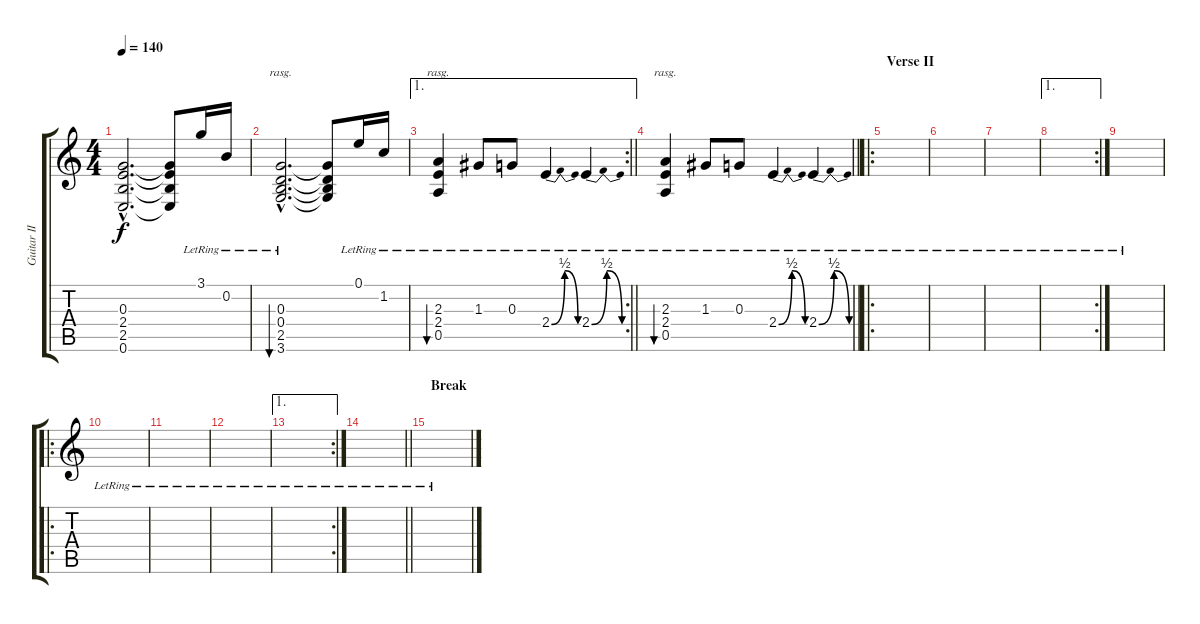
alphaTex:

\track ("Guitar II" "Guitar II") {instrument electricguitarclean}
\staff {score tabs}
\tuning (E4 B3 G3 D3 A2 E2) {hide}
\ts (4 4)
\tempo 140
\clef g2
\ks c
(0.3{hac t} 2.4{hac t} 2.5{hac t} 0.6{hac t}).2{d dy f} (0.3{t} 2.4{t} 2.5{t} 0.6{t}).8 3.1{lr}.16 0.2{lr}.16 |
(0.3{hac lr} 0.4{hac lr} 2.5{hac lr} 3.6{hac lr}).2{d bu 240 rasg ii} (0.3{t} 0.4{t} 2.5{t} 3.6{t}).8 0.1{lr}.16 1.2{lr}.16 |
\ae 1
\rc 2
\barLineRight lightlight
(2.3{lr} 2.4{lr} 0.5{lr}).4{bu 240 rasg ii} 1.3{lr}.8 0.3{lr}.8 2.4{be (bendrelease 0 0 29 2 29 2 60 0) lr}.4 2.4{be (bendrelease 0 0 30 2 30 2 60 0) lr}.4 |
\barLineRight lightlight
(2.3{lr} 2.4{lr} 0.5{lr}).4{bu 240 rasg ii} 1.3{lr}.8 0.3{lr}.8 2.4{be (bendrelease 0 0 29 2 29 2 60 0) lr}.4 2.4{be (bendrelease 0 0 30 2 30 2 60 0) lr}.4 |
\ro
\section ("" "Verse II")
|
|
|
\ae 1
\rc 2
|
|
\ro
|
|
|
\ae 1
\rc 2
|
\barLineRight lightlight
|
\section ("" "Break")
